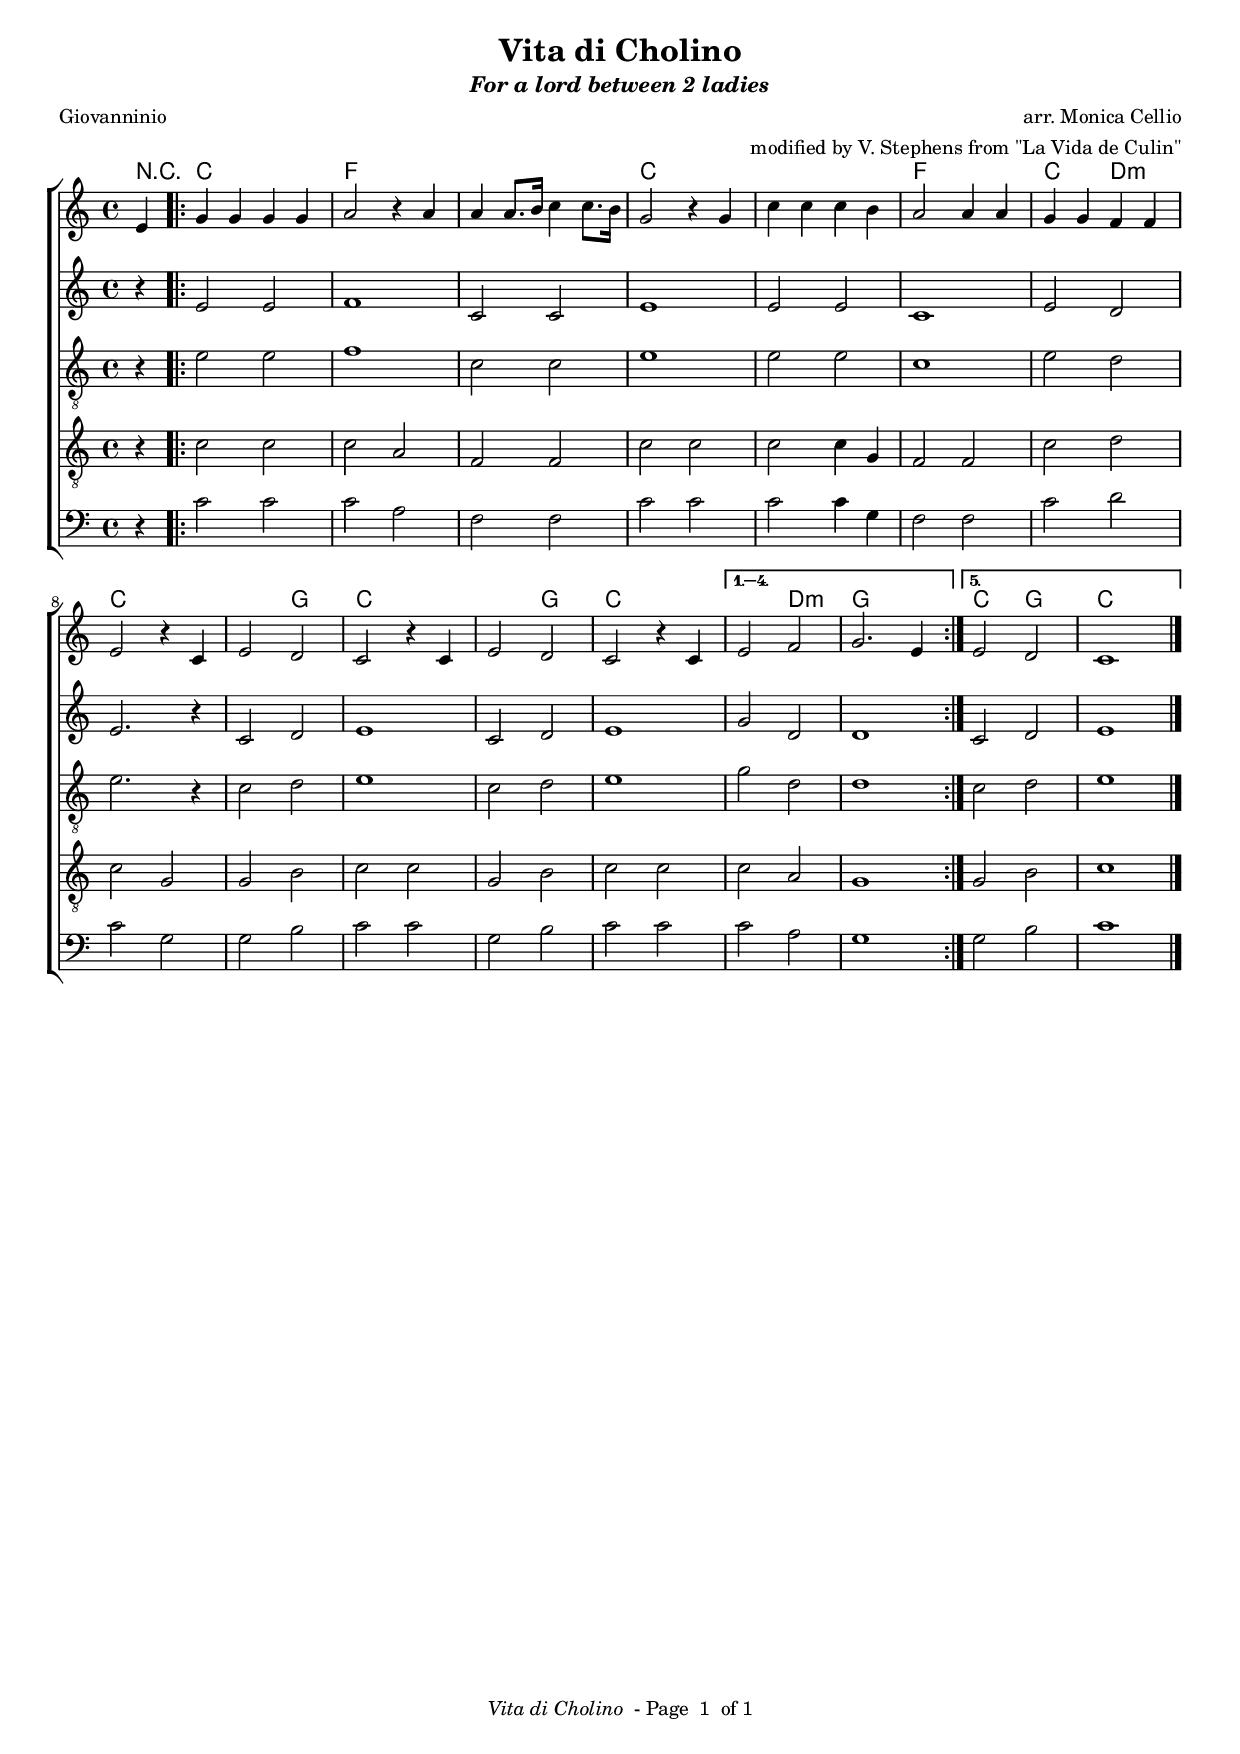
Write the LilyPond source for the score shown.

\paper {
  oddFooterMarkup = \markup {
    \fill-line { \line {
      \italic \fromproperty #'header:title
      " - Page "
      \fromproperty #'page:page-number-string
      " of 1"
    } }
  }
  evenFooterMarkup = \oddFooterMarkup
}
#(set-global-staff-size 17)

\include "english.ly"
\header{
  title = "Vita di Cholino"
  subtitle = \markup \italic "For a lord between 2 ladies"
  poet = "Giovanninio"
  arranger = "modified by V. Stephens from \"La Vida de Culin\""
 composer = "arr. Monica Cellio"
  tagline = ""
}

global= {
  \key c \major
  \time 4/4

}

chordLine = \chordmode {
  \set chordChanges = ##t

  \partial 4 r4
  c1 f1 f1 c1 c1 f1 c2 d2:m c1 c2 g2 c1 c2 g2 c1 

  c2 d2:m g1 

  c2 g2 c1
}

cantusMusic = \relative c' {
  \partial 4 e4
  \repeat volta 5 { g g g g | a2 r4 a | a a8. b16 c4 c8. b16 | g2 r4 g4 | c4 c c b | a2 a4 a |
  g g f f e2 r4 c4 e2 d c r4 c e2 d c r4 c }

  \alternative { { e2 f g2. e4 } { e2 d c1 }}
  \bar "|."
}

altoOneMusic = \relative c' {

  \partial 4 r4
  \repeat volta 5 { e2 e f1 c2 c e1 | e2 e2 c1 | e2 d | e2. r4 c2 d e1 | c2 d e1 }

  \alternative {{ g2 d d1 }  { c2 d e1 }}
}

bassOneMusic = \relative c' {
  \partial 4 r4 
  \repeat volta 5 { c2 c c a | f f c' c | c c4 g | f2 f |
  c'2 d c g g b c c | g b c c  }

  \alternative {{ c2 a g1 } { g2 b c1 }}
}

\score {
  \context ChoirStaff <<
    \context ChordNames = chordcontext << \global \chordLine >>
    \context Staff = cantusStaff <<
      \context Voice = cantus {
	<< \global \cantusMusic >> 
      }
    >>

    \context Staff = altusStaff <<

      \context Voice = altus { 
	<< \global \altoOneMusic >> 
      }
    >>

    \context Staff = altusClefStaff <<

      \context Voice = altus { 
	<< \global \clef "G_8" \altoOneMusic >> 
      }
    >>

    \context Staff = tenorStaff << 
      \context Voice = tenor{ 
	<< \global \clef "G_8" \bassOneMusic >>
      }
    >>

    \context Staff = bassusStaff << 
      \context Voice = bassus { 
	<< \global \clef bass \bassOneMusic >>
      }
    >>

  >>

  \midi {
    \context {
      \Score
      tempoWholesPerMinute = #(ly:make-moment 224 4)
    }
  }

  \layout { 
    indent = 0\mm
  }
}


\version "2.10.10"  % necessary for upgrading to future LilyPond versions.
